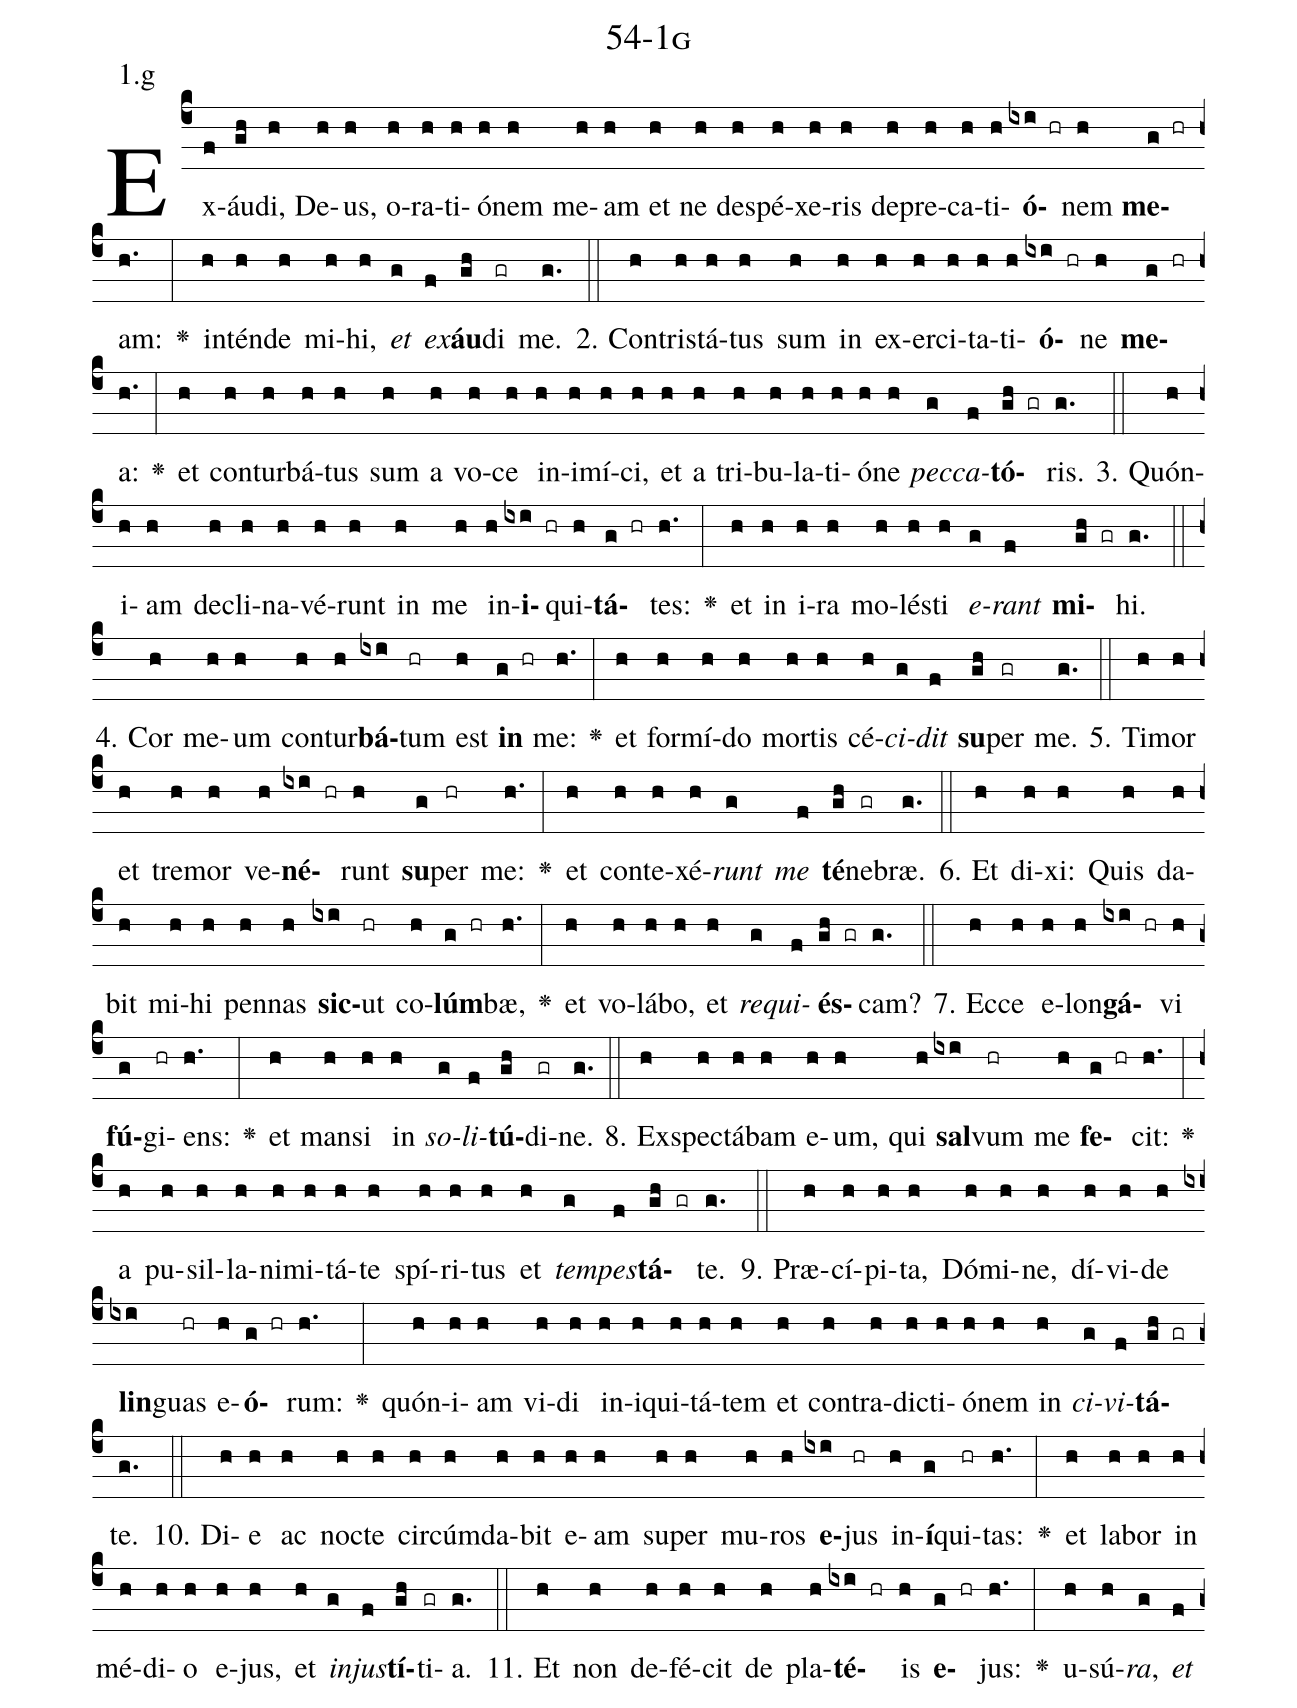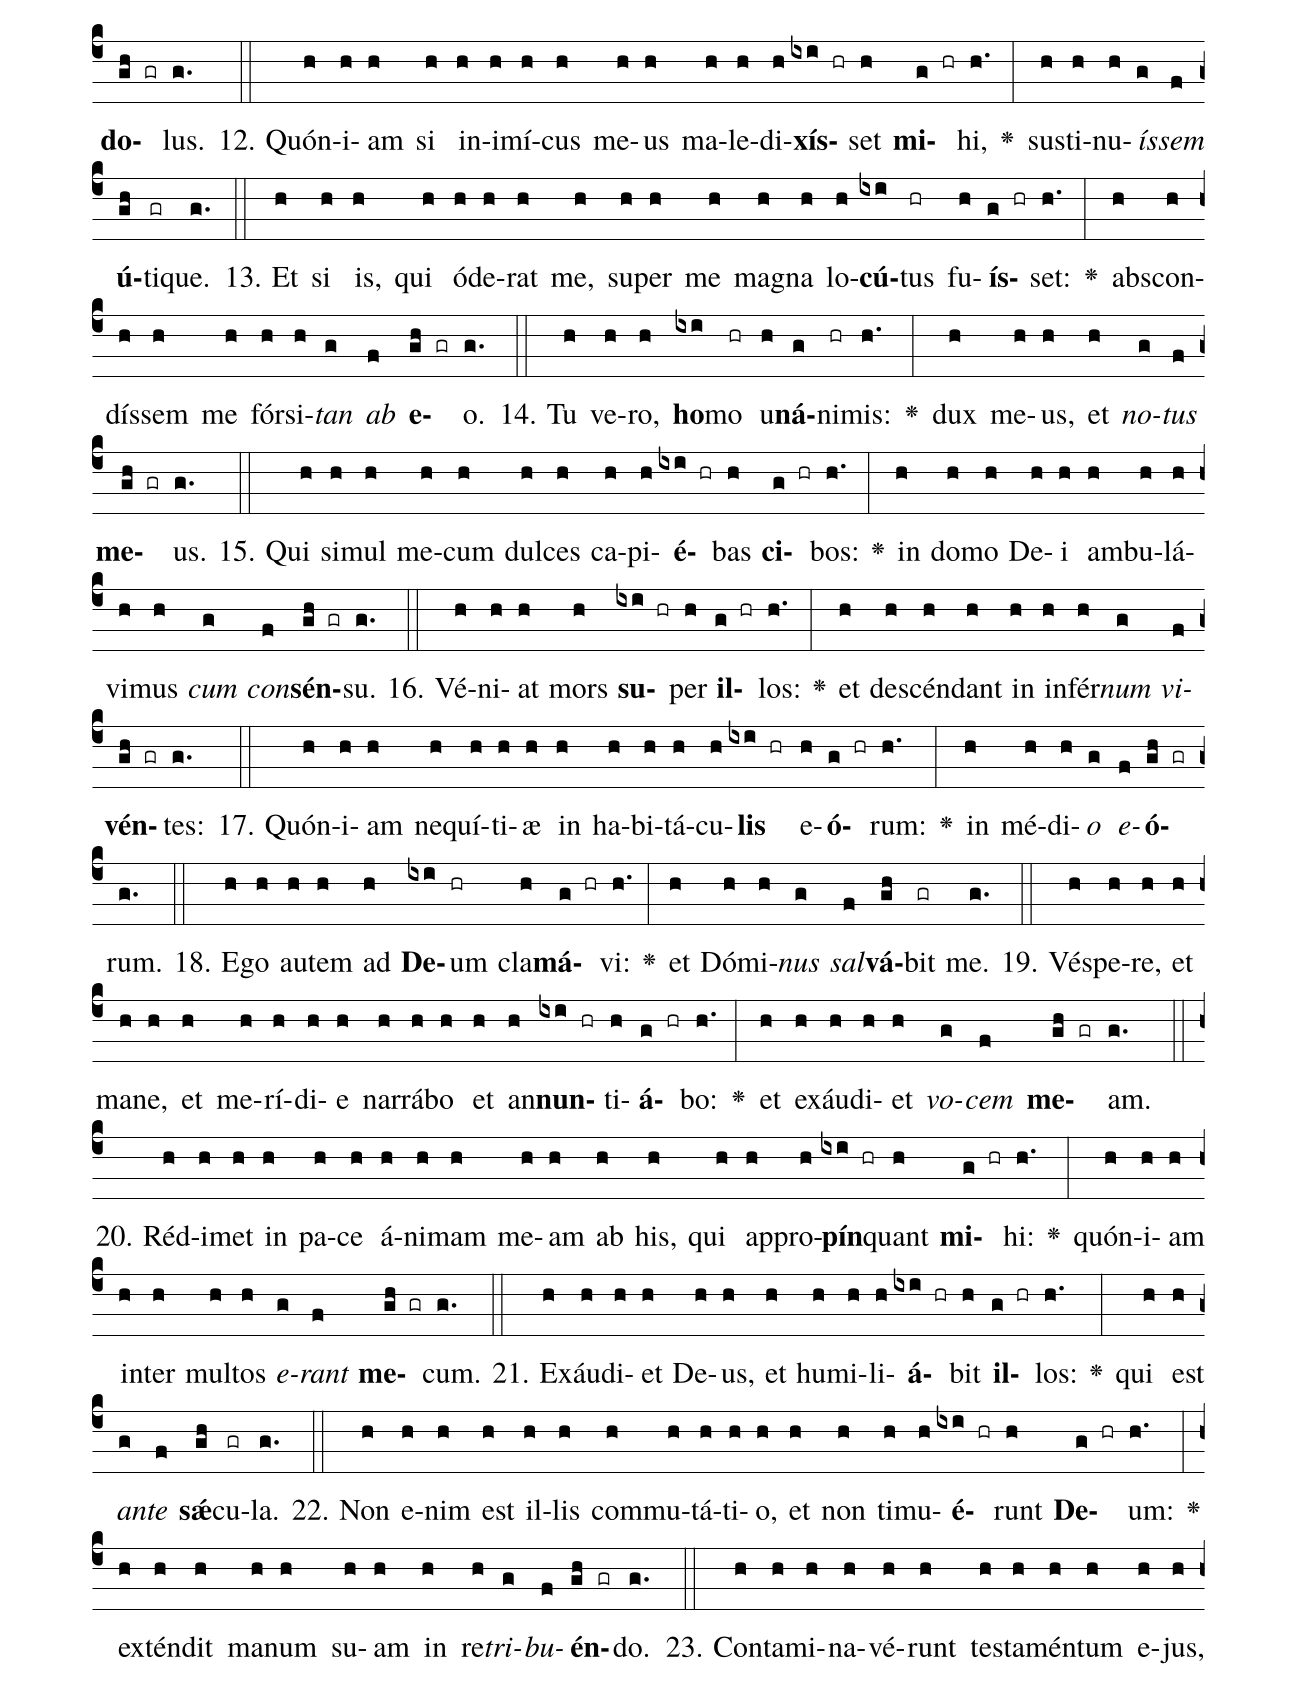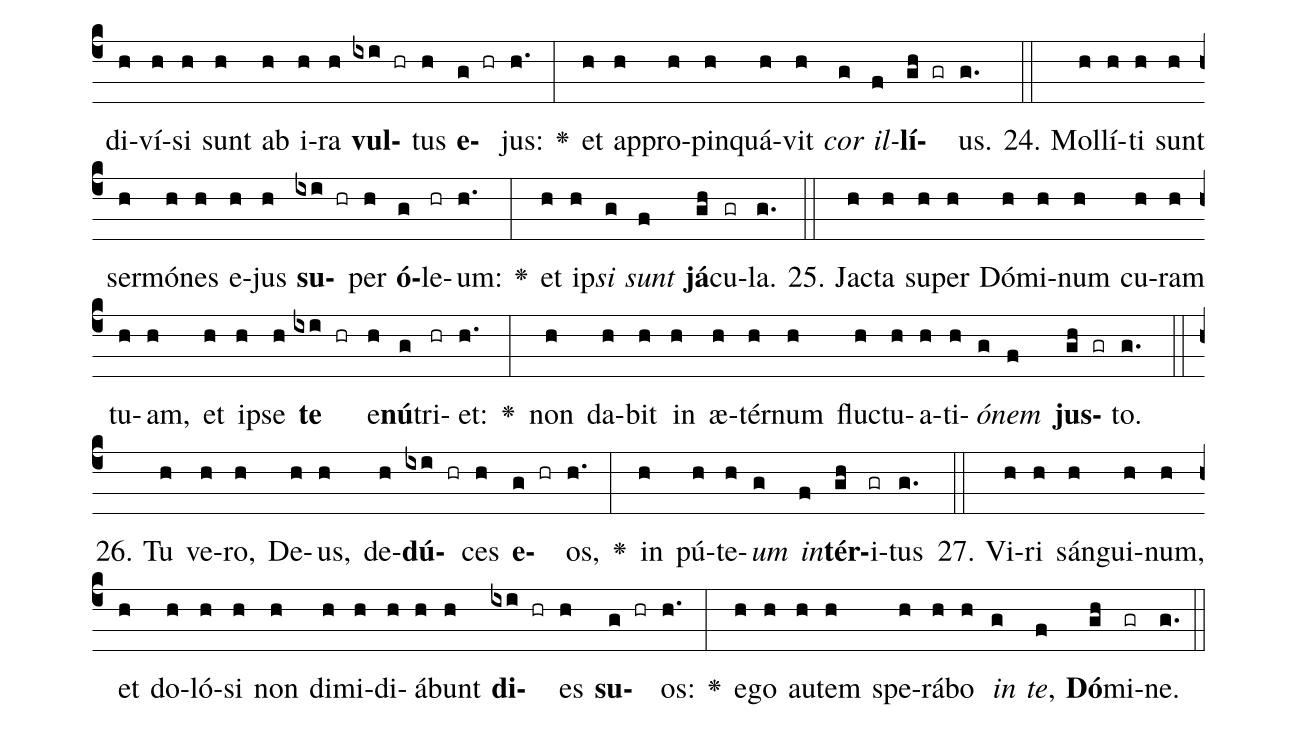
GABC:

name: 54-1g;
annotation: 1.g;
%%
(c4)Ex(f)áu(gh)di,(h) De(h)us,(h) o(h)ra(h)ti(h)ó(h)nem(h) me(h)am(h) et(h) ne(h) de(h)spé(h)xe(h)ris(h) de(h)pre(h)ca(h)ti(h)<b>ó</b>(ixi hr)nem(h) <b>me</b>(g hr)am:(h.) <v>\greheightstar</v>(:) in(h)tén(h)de(h) mi(h)hi,(h) <i>et</i>(g) <i>ex</i>(f)<b>áu</b>(gh)di(gr) me.(g.) (::)
2. Con(h)tris(h)tá(h)tus(h) sum(h) in(h) ex(h)er(h)ci(h)ta(h)ti(h)<b>ó</b>(ixi hr)ne(h) <b>me</b>(g hr)a:(h.) <v>\greheightstar</v>(:) et(h) con(h)tur(h)bá(h)tus(h) sum(h) a(h) vo(h)ce(h) in(h)i(h)mí(h)ci,(h) et(h) a(h) tri(h)bu(h)la(h)ti(h)ó(h)ne(h) <i>pec</i>(g)<i>ca</i>(f)<b>tó</b>(gh gr)ris.(g.) (::)
3. Quón(h)i(h)am(h) de(h)cli(h)na(h)vé(h)runt(h) in(h) me(h) in(h)<b>i</b>(ixi hr)qui(h)<b>tá</b>(g hr)tes:(h.) <v>\greheightstar</v>(:) et(h) in(h) i(h)ra(h) mo(h)lés(h)ti(h) <i>e</i>(g)<i>rant</i>(f) <b>mi</b>(gh gr)hi.(g.) (::)
4. Cor(h) me(h)um(h) con(h)tur(h)<b>bá</b>(ixi)tum(hr) est(h) <b>in</b>(g hr) me:(h.) <v>\greheightstar</v>(:) et(h) for(h)mí(h)do(h) mor(h)tis(h) cé(h)<i>ci</i>(g)<i>dit</i>(f) <b>su</b>(gh)per(gr) me.(g.) (::)
5. Ti(h)mor(h) et(h) tre(h)mor(h) ve(h)<b>né</b>(ixi hr)runt(h) <b>su</b>(g)per(hr) me:(h.) <v>\greheightstar</v>(:) et(h) con(h)te(h)xé(h)<i>runt</i>(g) <i>me</i>(f) <b>té</b>(gh)ne(gr)bræ.(g.) (::)
6. Et(h) di(h)xi:(h) Quis(h) da(h)bit(h) mi(h)hi(h) pen(h)nas(h) <b>sic</b>(ixi)ut(hr) co(h)<b>lúm</b>(g hr)bæ,(h.) <v>\greheightstar</v>(:) et(h) vo(h)lá(h)bo,(h) et(h) <i>re</i>(g)<i>qui</i>(f)<b>és</b>(gh gr)cam?(g.) (::)
7. Ec(h)ce(h) e(h)lon(h)<b>gá</b>(ixi hr)vi(h) <b>fú</b>(g)gi(hr)ens:(h.) <v>\greheightstar</v>(:) et(h) man(h)si(h) in(h) <i>so</i>(g)<i>li</i>(f)<b>tú</b>(gh)di(gr)ne.(g.) (::)
8. Ex(h)spec(h)tá(h)bam(h) e(h)um,(h) qui(h) <b>sal</b>(ixi)vum(hr) me(h) <b>fe</b>(g hr)cit:(h.) <v>\greheightstar</v>(:) a(h) pu(h)sil(h)la(h)ni(h)mi(h)tá(h)te(h) spí(h)ri(h)tus(h) et(h) <i>tem</i>(g)<i>pes</i>(f)<b>tá</b>(gh gr)te.(g.) (::)
9. Præ(h)cí(h)pi(h)ta,(h) Dó(h)mi(h)ne,(h) dí(h)vi(h)de(h) <b>lin</b>(ixi)guas(hr) e(h)<b>ó</b>(g hr)rum:(h.) <v>\greheightstar</v>(:) quón(h)i(h)am(h) vi(h)di(h) in(h)i(h)qui(h)tá(h)tem(h) et(h) con(h)tra(h)dic(h)ti(h)ó(h)nem(h) in(h) <i>ci</i>(g)<i>vi</i>(f)<b>tá</b>(gh gr)te.(g.) (::)
10. Di(h)e(h) ac(h) noc(h)te(h) cir(h)cúm(h)da(h)bit(h) e(h)am(h) su(h)per(h) mu(h)ros(h) <b>e</b>(ixi)jus(hr) in(h)<b>í</b>(g)qui(hr)tas:(h.) <v>\greheightstar</v>(:) et(h) la(h)bor(h) in(h) mé(h)di(h)o(h) e(h)jus,(h) et(h) <i>in</i>(g)<i>jus</i>(f)<b>tí</b>(gh)ti(gr)a.(g.) (::)
11. Et(h) non(h) de(h)fé(h)cit(h) de(h) pla(h)<b>té</b>(ixi hr)is(h) <b>e</b>(g hr)jus:(h.) <v>\greheightstar</v>(:) u(h)sú(h)<i>ra</i>,(g) <i>et</i>(f) <b>do</b>(gh gr)lus.(g.) (::)
12. Quón(h)i(h)am(h) si(h) in(h)i(h)mí(h)cus(h) me(h)us(h) ma(h)le(h)di(h)<b>xís</b>(ixi hr)set(h) <b>mi</b>(g hr)hi,(h.) <v>\greheightstar</v>(:) sus(h)ti(h)nu(h)<i>ís</i>(g)<i>sem</i>(f) <b>ú</b>(gh)ti(gr)que.(g.) (::)
13. Et(h) si(h) is,(h) qui(h) ó(h)de(h)rat(h) me,(h) su(h)per(h) me(h) ma(h)gna(h) lo(h)<b>cú</b>(ixi)tus(hr) fu(h)<b>ís</b>(g hr)set:(h.) <v>\greheightstar</v>(:) abs(h)con(h)dís(h)sem(h) me(h) fór(h)si(h)<i>tan</i>(g) <i>ab</i>(f) <b>e</b>(gh gr)o.(g.) (::)
14. Tu(h) ve(h)ro,(h) <b>ho</b>(ixi)mo(hr) u(h)<b>ná</b>(g)ni(hr)mis:(h.) <v>\greheightstar</v>(:) dux(h) me(h)us,(h) et(h) <i>no</i>(g)<i>tus</i>(f) <b>me</b>(gh gr)us.(g.) (::)
15. Qui(h) si(h)mul(h) me(h)cum(h) dul(h)ces(h) ca(h)pi(h)<b>é</b>(ixi hr)bas(h) <b>ci</b>(g hr)bos:(h.) <v>\greheightstar</v>(:) in(h) do(h)mo(h) De(h)i(h) am(h)bu(h)lá(h)vi(h)mus(h) <i>cum</i>(g) <i>con</i>(f)<b>sén</b>(gh gr)su.(g.) (::)
16. Vé(h)ni(h)at(h) mors(h) <b>su</b>(ixi hr)per(h) <b>il</b>(g hr)los:(h.) <v>\greheightstar</v>(:) et(h) de(h)scén(h)dant(h) in(h) in(h)fér(h)<i>num</i>(g) <i>vi</i>(f)<b>vén</b>(gh gr)tes:(g.) (::)
17. Quón(h)i(h)am(h) ne(h)quí(h)ti(h)æ(h) in(h) ha(h)bi(h)tá(h)cu(h)<b>lis</b>(ixi hr) e(h)<b>ó</b>(g hr)rum:(h.) <v>\greheightstar</v>(:) in(h) mé(h)di(h)<i>o</i>(g) <i>e</i>(f)<b>ó</b>(gh gr)rum.(g.) (::)
18. E(h)go(h) au(h)tem(h) ad(h) <b>De</b>(ixi)um(hr) cla(h)<b>má</b>(g hr)vi:(h.) <v>\greheightstar</v>(:) et(h) Dó(h)mi(h)<i>nus</i>(g) <i>sal</i>(f)<b>vá</b>(gh)bit(gr) me.(g.) (::)
19. Vés(h)pe(h)re,(h) et(h) ma(h)ne,(h) et(h) me(h)rí(h)di(h)e(h) nar(h)rá(h)bo(h) et(h) an(h)<b>nun</b>(ixi hr)ti(h)<b>á</b>(g hr)bo:(h.) <v>\greheightstar</v>(:) et(h) ex(h)áu(h)di(h)et(h) <i>vo</i>(g)<i>cem</i>(f) <b>me</b>(gh gr)am.(g.) (::)
20. Réd(h)i(h)met(h) in(h) pa(h)ce(h) á(h)ni(h)mam(h) me(h)am(h) ab(h) his,(h) qui(h) ap(h)pro(h)<b>pín</b>(ixi hr)quant(h) <b>mi</b>(g hr)hi:(h.) <v>\greheightstar</v>(:) quón(h)i(h)am(h) in(h)ter(h) mul(h)tos(h) <i>e</i>(g)<i>rant</i>(f) <b>me</b>(gh gr)cum.(g.) (::)
21. Ex(h)áu(h)di(h)et(h) De(h)us,(h) et(h) hu(h)mi(h)li(h)<b>á</b>(ixi hr)bit(h) <b>il</b>(g hr)los:(h.) <v>\greheightstar</v>(:) qui(h) est(h) <i>an</i>(g)<i>te</i>(f) <b>sǽ</b>(gh)cu(gr)la.(g.) (::)
22. Non(h) e(h)nim(h) est(h) il(h)lis(h) com(h)mu(h)tá(h)ti(h)o,(h) et(h) non(h) ti(h)mu(h)<b>é</b>(ixi hr)runt(h) <b>De</b>(g hr)um:(h.) <v>\greheightstar</v>(:) ex(h)tén(h)dit(h) ma(h)num(h) su(h)am(h) in(h) re(h)<i>tri</i>(g)<i>bu</i>(f)<b>én</b>(gh gr)do.(g.) (::)
23. Con(h)ta(h)mi(h)na(h)vé(h)runt(h) tes(h)ta(h)mén(h)tum(h) e(h)jus,(h) di(h)ví(h)si(h) sunt(h) ab(h) i(h)ra(h) <b>vul</b>(ixi hr)tus(h) <b>e</b>(g hr)jus:(h.) <v>\greheightstar</v>(:) et(h) ap(h)pro(h)pin(h)quá(h)vit(h) <i>cor</i>(g) <i>il</i>(f)<b>lí</b>(gh gr)us.(g.) (::)
24. Mol(h)lí(h)ti(h) sunt(h) ser(h)mó(h)nes(h) e(h)jus(h) <b>su</b>(ixi hr)per(h) <b>ó</b>(g)le(hr)um:(h.) <v>\greheightstar</v>(:) et(h) ip(h)<i>si</i>(g) <i>sunt</i>(f) <b>já</b>(gh)cu(gr)la.(g.) (::)
25. Jac(h)ta(h) su(h)per(h) Dó(h)mi(h)num(h) cu(h)ram(h) tu(h)am,(h) et(h) ip(h)se(h) <b>te</b>(ixi hr) e(h)<b>nú</b>(g)tri(hr)et:(h.) <v>\greheightstar</v>(:) non(h) da(h)bit(h) in(h) æ(h)tér(h)num(h) fluc(h)tu(h)a(h)ti(h)<i>ó</i>(g)<i>nem</i>(f) <b>jus</b>(gh gr)to.(g.) (::)
26. Tu(h) ve(h)ro,(h) De(h)us,(h) de(h)<b>dú</b>(ixi hr)ces(h) <b>e</b>(g hr)os,(h.) <v>\greheightstar</v>(:) in(h) pú(h)te(h)<i>um</i>(g) <i>in</i>(f)<b>tér</b>(gh)i(gr)tus(g.) (::)
27. Vi(h)ri(h) sán(h)gui(h)num,(h) et(h) do(h)ló(h)si(h) non(h) di(h)mi(h)di(h)á(h)bunt(h) <b>di</b>(ixi hr)es(h) <b>su</b>(g hr)os:(h.) <v>\greheightstar</v>(:) e(h)go(h) au(h)tem(h) spe(h)rá(h)bo(h) <i>in</i>(g) <i>te</i>,(f) <b>Dó</b>(gh)mi(gr)ne.(g.) (::)
